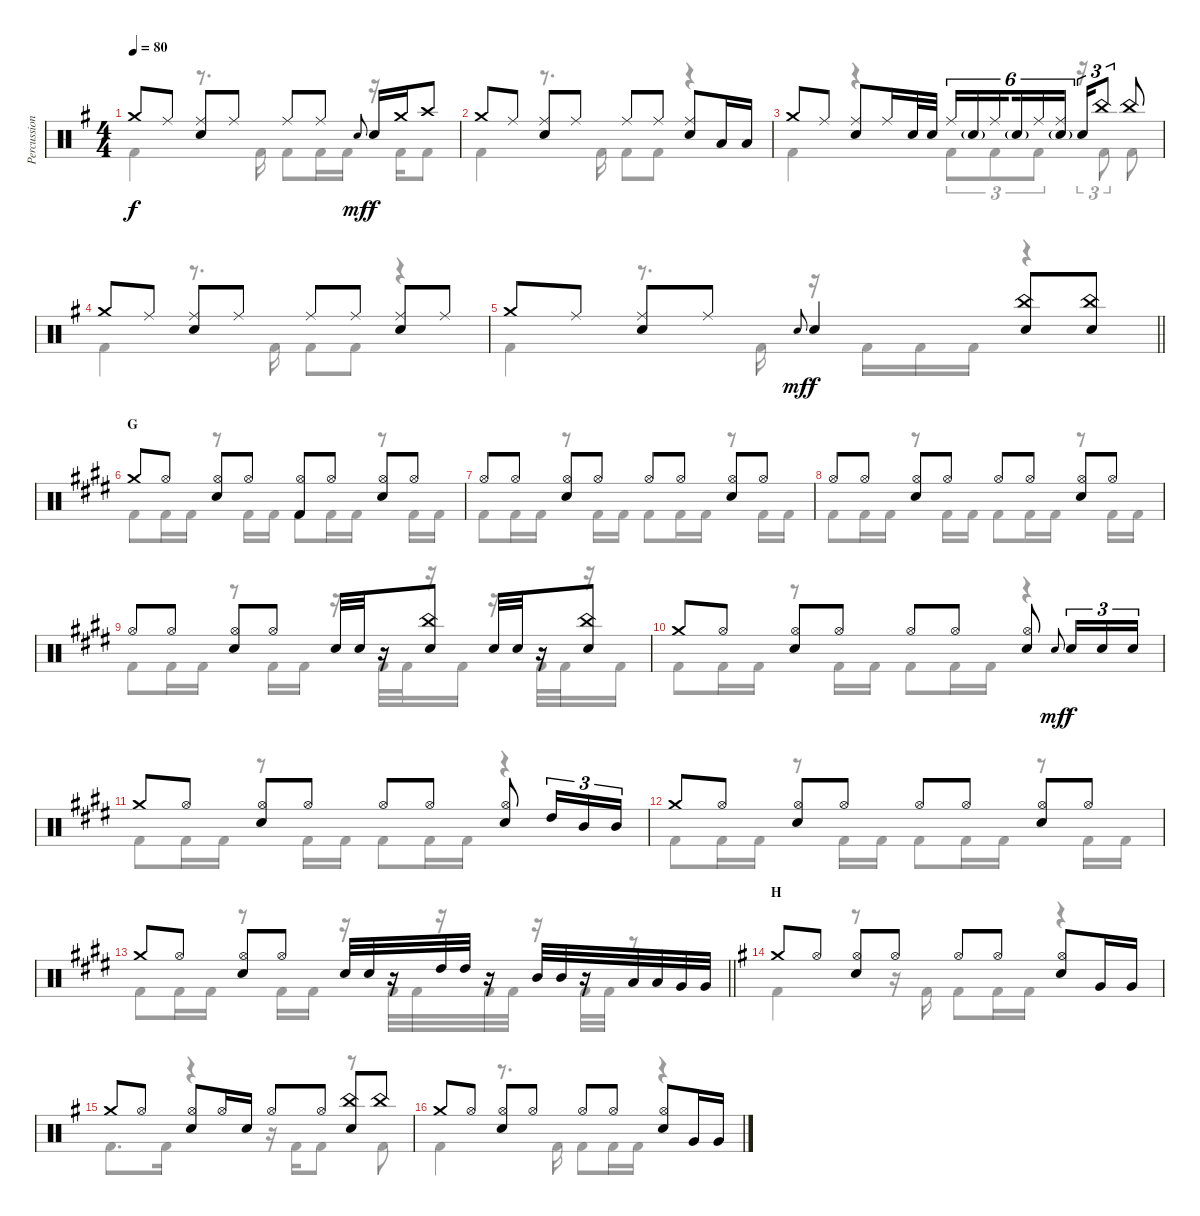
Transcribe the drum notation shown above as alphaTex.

\track ("Percussion" "Percussion") {instrument percussion}
\staff {score}
\articulation defaults
\voice
\ts (4 4)
\tempo 80
\clef neutral
\ks g "Crash medium (hit)".8{dy f} "Ride (middle)".8
("Ride (middle)" "Electric Snare (hit)").8 "Ride (middle)".8 "Ride (middle)".8 "Ride (middle)".8 "Electric Snare (hit)".8{gr onbeat dy mf} "Electric Snare (hit)".16{dy f} "Crash medium (hit)".16 "Crash high (hit)".8 |
"Crash medium (hit)".8 "Ride (middle)".8 ("Ride (middle)" "Electric Snare (hit)").8 "Ride (middle)".8 "Ride (middle)".8 "Ride (middle)".8 ("Ride (middle)" "Electric Snare (hit)").8 "Low Tom (hit)".16 "Low Tom (hit)".16 |
"Crash medium (hit)".8 "Ride (middle)".8 ("Ride (middle)" "Electric Snare (hit)").8 "Ride (middle)".16 "Electric Snare (hit)".32 "Electric Snare (hit)".32 "Ride (middle)".16{tu (6 4)} "Electric Snare (hit)"{g}.16{tu (6 4)} "Ride (middle)".16{tu (6 4) beam splitsecondary} "Electric Snare (hit)"{g}.16{tu (6 4)} "Ride (middle)".16{tu (6 4)} ("Ride (middle)" "Electric Snare (hit)"{g}).16{tu (6 4)} "Electric Snare (hit)".16{tu (3 2)} "China (hit)".8{tu (3 2)} "China (hit)".8 |
"Crash medium (hit)".8 "Ride (middle)".8 ("Ride (middle)" "Electric Snare (hit)").8 "Ride (middle)".8 "Ride (middle)".8 "Ride (middle)".8 ("Ride (middle)" "Electric Snare (hit)").8 "Ride (middle)".8 |
\barLineRight lightlight "Crash medium (hit)".8 "Ride (middle)".8
("Ride (middle)" "Electric Snare (hit)").8 "Ride (middle)".8 "Electric Snare (hit)".8{gr onbeat dy mf} "Electric Snare (hit)".4{dy f} ("China (hit)" "Electric Snare (hit)").8 ("China (hit)" "Electric Snare (hit)").8 |
\section ("" "G")
\ks c#minor "Crash medium (hit)".8 "Hi-Hat (open)".8
("Hi-Hat (open)" "Electric Snare (hit)").8 "Hi-Hat (open)".8 ("Hi-Hat (open)" "Kick (hit) 2").8 "Hi-Hat (open)".8 ("Hi-Hat (open)" "Electric Snare (hit)").8 "Hi-Hat (open)".8 |
\ks e "Hi-Hat (open)".8 "Hi-Hat (open)".8
("Hi-Hat (open)" "Electric Snare (hit)").8 "Hi-Hat (open)".8 "Hi-Hat (open)".8 "Hi-Hat (open)".8 ("Hi-Hat (open)" "Electric Snare (hit)").8 "Hi-Hat (open)".8 |
"Hi-Hat (open)".8 "Hi-Hat (open)".8 ("Hi-Hat (open)" "Electric Snare (hit)").8 "Hi-Hat (open)".8 "Hi-Hat (open)".8 "Hi-Hat (open)".8 ("Hi-Hat (open)" "Electric Snare (hit)").8 "Hi-Hat (open)".8 |
"Hi-Hat (open)".8 "Hi-Hat (open)".8 ("Hi-Hat (open)" "Electric Snare (hit)").8 "Hi-Hat (open)".8 "Electric Snare (hit)".32 "Electric Snare (hit)".32 r.16 ("China (hit)" "Electric Snare (hit)").8 "Electric Snare (hit)".32 "Electric Snare (hit)".32 r.16 ("China (hit)" "Electric Snare (hit)").8 |
"Crash medium (hit)".8 "Hi-Hat (open)".8 ("Hi-Hat (open)" "Electric Snare (hit)").8 "Hi-Hat (open)".8 "Hi-Hat (open)".8 "Hi-Hat (open)".8 ("Hi-Hat (open)" "Electric Snare (hit)").8 "Electric Snare (hit)".8{gr onbeat dy mf} "Electric Snare (hit)".16{tu (3 2) dy f} "Electric Snare (hit)".16{tu (3 2)} "Electric Snare (hit)".16{tu (3 2)} |
"Crash medium (hit)".8 "Hi-Hat (open)".8 ("Hi-Hat (open)" "Electric Snare (hit)").8 "Hi-Hat (open)".8 "Hi-Hat (open)".8 "Hi-Hat (open)".8 ("Hi-Hat (open)" "Electric Snare (hit)").8 "High Tom (hit)".16{tu (3 2)} "Mid Tom (hit)".16{tu (3 2)} "Mid Tom (hit)".16{tu (3 2)} |
"Crash medium (hit)".8 "Hi-Hat (open)".8 ("Hi-Hat (open)" "Electric Snare (hit)").8 "Hi-Hat (open)".8 "Hi-Hat (open)".8 "Hi-Hat (open)".8 ("Hi-Hat (open)" "Electric Snare (hit)").8 "Hi-Hat (open)".8 |
\barLineRight lightlight "Crash medium (hit)".8 "Hi-Hat (open)".8
("Hi-Hat (open)" "Electric Snare (hit)").8 "Hi-Hat (open)".8 "Electric Snare (hit)".32 "Electric Snare (hit)".32 r.16 "High Tom (hit)".32 "High Tom (hit)".32 r.16 "Mid Tom (hit)".32 "Mid Tom (hit)".32 r.16 "Low Tom (hit)".32 "Low Tom (hit)".32 "Very Low Tom (hit)".32 "Very Low Tom (hit)".32 |
\section ("" "H")
\ks g "Crash medium (hit)".8 "Hi-Hat (open)".8
("Hi-Hat (open)" "Electric Snare (hit)").8 "Hi-Hat (open)".8 "Hi-Hat (open)".8 "Hi-Hat (open)".8 ("Hi-Hat (open)" "Electric Snare (hit)").8 "Very Low Tom (hit)".16 "Very Low Tom (hit)".16 |
"Crash medium (hit)".8 "Hi-Hat (open)".8 ("Hi-Hat (open)" "Electric Snare (hit)").8 "Hi-Hat (open)".16 "Electric Snare (hit)".16 "Hi-Hat (open)".8 "Hi-Hat (open)".8 ("China (hit)" "Electric Snare (hit)").8 "China (hit)".8 |
"Crash medium (hit)".8 "Hi-Hat (open)".8 ("Hi-Hat (open)" "Electric Snare (hit)").8 "Hi-Hat (open)".8 "Hi-Hat (open)".8 "Hi-Hat (open)".8 ("Hi-Hat (open)" "Electric Snare (hit)").8 "Very Low Tom (hit)".16 "Very Low Tom (hit)".16
\voice
\clef neutral
\ottava regular
\simile none
\ks g "Kick (hit) 2".4{dy f}
r.8{d} "Kick (hit) 2".16 "Kick (hit) 2".8 "Kick (hit) 2".16 "Kick (hit) 2".16 r.16 "Kick (hit) 2".16 "Kick (hit) 2".8 |
"Kick (hit) 2".4 r.8{d} "Kick (hit) 2".16 "Kick (hit) 2".8 "Kick (hit) 2".8 r.4 |
"Kick (hit) 2".4 r.4 "Kick (hit) 2".8{tu (3 2)} "Kick (hit) 2".8{tu (3 2)} "Kick (hit) 2".8{tu (3 2)} r.16{tu (3 2)} "Kick (hit) 2".8{tu (3 2)} "Kick (hit) 2".8 |
"Kick (hit) 2".4 r.8{d} "Kick (hit) 2".16 "Kick (hit) 2".8 "Kick (hit) 2".8 r.4 |
\barLineRight lightlight "Kick (hit) 2".4
r.8{d} "Kick (hit) 2".16 r.16 "Kick (hit) 2".16 "Kick (hit) 2".16 "Kick (hit) 2".16 r.4 |
\ks c#minor "Kick (hit) 2".8 "Kick (hit) 2".16 "Kick (hit) 2".16
r.8 "Kick (hit) 2".16 "Kick (hit) 2".16 "Kick (hit) 2".8 "Kick (hit) 2".16 "Kick (hit) 2".16 r.8 "Kick (hit) 2".16 "Kick (hit) 2".16 |
\ks e "Kick (hit) 2".8 "Kick (hit) 2".16 "Kick (hit) 2".16
r.8 "Kick (hit) 2".16 "Kick (hit) 2".16 "Kick (hit) 2".8 "Kick (hit) 2".16 "Kick (hit) 2".16 r.8 "Kick (hit) 2".16 "Kick (hit) 2".16 |
"Kick (hit) 2".8 "Kick (hit) 2".16 "Kick (hit) 2".16 r.8 "Kick (hit) 2".16 "Kick (hit) 2".16 "Kick (hit) 2".8 "Kick (hit) 2".16 "Kick (hit) 2".16 r.8 "Kick (hit) 2".16 "Kick (hit) 2".16 |
"Kick (hit) 2".8 "Kick (hit) 2".16 "Kick (hit) 2".16 r.8 "Kick (hit) 2".16 "Kick (hit) 2".16 r.16 "Kick (hit) 2".32 "Kick (hit) 2".32 r.16 "Kick (hit) 2".16 r.16 "Kick (hit) 2".32 "Kick (hit) 2".32 r.16 "Kick (hit) 2".16 |
"Kick (hit) 2".8 "Kick (hit) 2".16 "Kick (hit) 2".16 r.8 "Kick (hit) 2".16 "Kick (hit) 2".16 "Kick (hit) 2".8 "Kick (hit) 2".16 "Kick (hit) 2".16 r.4 |
"Kick (hit) 2".8 "Kick (hit) 2".16 "Kick (hit) 2".16 r.8 "Kick (hit) 2".16 "Kick (hit) 2".16 "Kick (hit) 2".8 "Kick (hit) 2".16 "Kick (hit) 2".16 r.4 |
"Kick (hit) 2".8 "Kick (hit) 2".16 "Kick (hit) 2".16 r.8 "Kick (hit) 2".16 "Kick (hit) 2".16 "Kick (hit) 2".8 "Kick (hit) 2".16 "Kick (hit) 2".16 r.8 "Kick (hit) 2".16 "Kick (hit) 2".16 |
\barLineRight lightlight "Kick (hit) 2".8 "Kick (hit) 2".16 "Kick (hit) 2".16
r.8 "Kick (hit) 2".16 "Kick (hit) 2".16 r.16 "Kick (hit) 2".32 "Kick (hit) 2".32 r.16 "Kick (hit) 2".32 "Kick (hit) 2".32 r.16 "Kick (hit) 2".32 "Kick (hit) 2".32 r.8 |
\ks g "Kick (hit) 2".4
r.8 r.16 "Kick (hit) 2".16 "Kick (hit) 2".8 "Kick (hit) 2".16 "Kick (hit) 2".16 r.4 |
"Kick (hit) 2".8{d} "Kick (hit) 2".16 r.4 r.16 "Kick (hit) 2".16 "Kick (hit) 2".8 r.8 "Kick (hit) 2".8 |
"Kick (hit) 2".4 r.8{d} "Kick (hit) 2".16 "Kick (hit) 2".8 "Kick (hit) 2".16 "Kick (hit) 2".16 r.4
